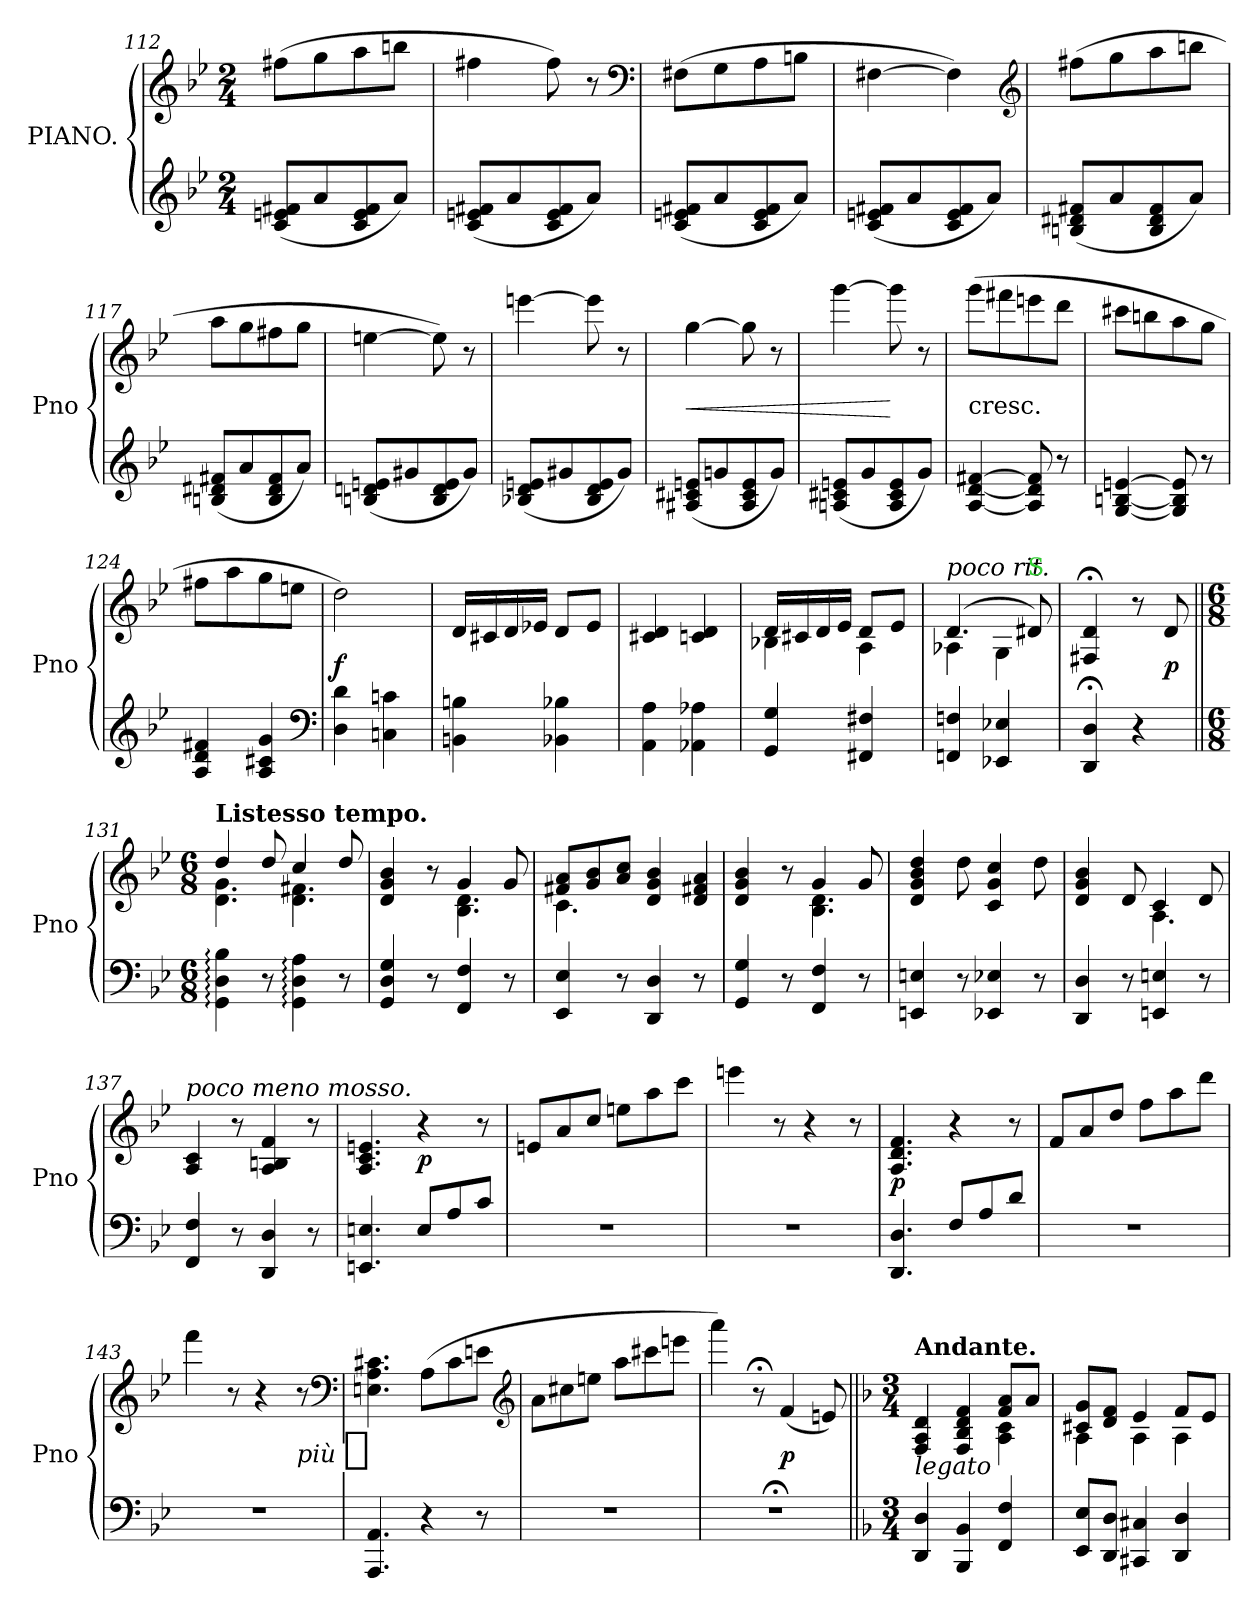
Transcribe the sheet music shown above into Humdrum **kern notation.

**kern	**kern	**dynam
*part1	*part1	*part1
*staff2	*staff1	*staff1/2
*I"PIANO.	*	*
*I'Pno	*	*
*clefG2	*clefG2	*
*k[b-e-]	*k[b-e-]	*
*M2/4	*M2/4	*
=112	=112	=112
(8c/ 8en/ 8f#X/L	(8ff#X\L	.
8a/	8gg\	.
8c/ 8e/ 8f#/	8aa\	.
8a/J)	8bbn\J	.
=113	=113	=113
(8c/ 8en/ 8f#X/L	4ff#X\	.
8a/	.	.
8c/ 8e/ 8f#/	8ff#\)	.
8a/J)	8r	.
*	*clefF4	*
=114	=114	=114
(8c/ 8en/ 8f#X/L	(8F#X\L	.
8a/	8G\	.
8c/ 8e/ 8f#/	8A\	.
8a/J)	8Bn\J	.
=115	=115	=115
(8c/ 8en/ 8f#X/L	[4F#X\	.
8a/	.	.
8c/ 8e/ 8f#/	4F#\])	.
8a/J)	.	.
*	*clefG2	*
=116	=116	=116
(8Bn/ 8d#X/ 8f#X/L	(8ff#X\L	.
8a/	8gg\	.
8B/ 8d#/ 8f#/	8aa\	.
8a/J)	8bbn\J	.
=117	=117	=117
(8Bn/ 8d#X/ 8f#X/L	8aa\L	.
8a/	8gg\	.
8B/ 8d#/ 8f#/	8ff#X\	.
8a/J)	8gg\J	.
=118	=118	=118
(8Bn/ 8dn/ 8en/L	[4een\	.
8g#X/	.	.
8B/ 8d/ 8e/	8ee\])	.
8g#/J)	8r	.
=119	=119	=119
(8B-X/ 8d/ 8en/L	[4eeen\	.
8g#X/	.	.
8B-/ 8d/ 8e/	8eee\]	.
8g#/J)	8r	.
=120	=120	=120
(8A#X/ 8c#X/ 8en/L	[4gg\	<
8gn/	.	.
8A#/ 8c#/ 8e/	8gg\]	.
8g/J)	8r	.
=121	=121	=121
(8An/ 8c#X/ 8en/L	[4ggg\	.
8g/	.	.
8A/ 8c#/ 8e/	8ggg\]	[
8g/J)	8r	.
=122	=122	=122
!	!LO:TX:c:t=cresc.	!
[4A/ [4d/ [4f#X/	(8ggg\L	.
.	8fff#X\	.
8A]/ 8d]/ 8f#]/	8eeen\	.
8r	8ddd\J	.
=123	=123	=123
[4G/ [4Bn/ [4en/	8ccc#X\L	.
.	8bbn\	.
8G]/ 8B]/ 8e]/	8aa\	.
8r	8gg\J	.
=124	=124	=124
4A/ 4d/ 4f#X/	8ff#X\L	.
.	8aa\	.
4A/ 4c#X/ 4g/	8gg\	.
.	8een\J	.
*clefF4	*	*
=125	=125	=125
4D\ 4d\	2dd\)	f
4Cn\ 4cn\	.	.
=126	=126	=126
4BBn\ 4Bn\	16d/LL	.
.	16c#X/	.
.	16d/	.
.	16e-X/JJ	.
4BB-X\ 4B-X\	8d/L	.
.	8e-/J	.
=127	=127	=127
4AA\ 4A\	4c#X/ 4d/	.
4AA-X\ 4A-X\	4cn/ 4d/	.
=128	=128	=128
*	*^	*
4GG/ 4G/	16d/LL	4B-X\	.
.	16c#X/	.	.
.	16d/	.	.
.	16e-/JJ	.	.
4FF#X/ 4F#X/	8d/L	4A\	.
.	8e-/J	.	.
=129	=129	=129	=129
!	!LO:TX:a:i:t=poco rit.	!	!
4FFn/ 4Fn/	(4.d/	4A-X\	.
4EE-X/ 4E-X/	.	4G\	.
!	!LO:TX:a:color=limegreen:t=S	!	!
.	8d#X/)	.	.
*	*v	*v	*
=130	=130	=130
4DD;</ 4D;</	4F#X;</ 4d;</	.
4r	8r	.
.	8d/	p
=131||	=131||	=131||
*M6/8	*M6/8	*
*	*^	*
!	!LO:TX:a:B:t=Listesso tempo.	!	!
4GG:\ 4D:\ 4B-:\	4dd/	4.d\ 4.g\	.
8r	8dd/	.	.
4GG:\ 4D:\ 4A:\	4cc/	4.d\ 4.f#X\	.
8r	8dd/	.	.
=132	=132	=132	=132
4GG/ 4D/ 4G/	4d/ 4g/ 4b-/	4.ryy	.
8r	8r	.	.
4FF/ 4F/	4g/	4.B-\ 4.d\	.
8r	8g/	.	.
=133	=133	=133	=133
4EE-/ 4E-/	8f#X/ 8a/L	4.c\	.
.	8g/ 8b-/	.	.
8r	8a/ 8cc/J	.	.
4DD/ 4D/	4d/ 4g/ 4b-/	4.ryy	.
!	!LO:N:vis=4	!	!
8r	8d/ 8f#X/ 8a/	.	.
=134	=134	=134	=134
4GG/ 4G/	4d/ 4g/ 4b-/	4.ryy	.
8r	8r	.	.
4FF/ 4F/	4g/	4.B-\ 4.d\	.
8r	8g/	.	.
*	*v	*v	*
=135	=135	=135
4EEn/ 4En/	4d/ 4g/ 4b-/ 4dd/	.
8r	8dd\	.
4EE-X/ 4E-X/	4c/ 4g/ 4cc/	.
8r	8dd\	.
=136	=136	=136
*	*^	*
4DD/ 4D/	4d/ 4g/ 4b-/	4.ryy	.
8r	8d/	.	.
4EEn/ 4En/	4c/	4.A\	.
8r	8d/	.	.
*	*v	*v	*
=137	=137	=137
!	!LO:TX:a:i:t=poco meno mosso.	!
4FF/ 4F/	4A/ 4c/	.
8r	8r	.
4DD/ 4D/	4A/ 4Bn/ 4f/	.
8r	8r	.
=138	=138	=138
4.EEn/ 4.En/	4.A/ 4.c/ 4.en/	.
8E/L	4r	p
8A/	.	.
8c/J	8r	.
=139	=139	=139
2.r	8en/L	.
.	8a/	.
.	8cc/J	.
.	8een\L	.
.	8aa\	.
.	8ccc\J	.
=140	=140	=140
2.r	4eeen\	.
.	8r	.
.	4r	.
.	8r	.
=141	=141	=141
4.DD/ 4.D/	4.A/ 4.d/ 4.f/	p
8F/L	4r	.
8A/	.	.
8d/J	8r	.
=142	=142	=142
2.r	8f/L	.
.	8a/	.
.	8dd/J	.
.	8ff\L	.
.	8aa\	.
.	8ddd\J	.
=143	=143	=143
2.r	4fff\	.
.	8r	.
.	4r	.
!	!	!LO:DY:t=più %s
.	8r	p
*	*clefF4	*
=144	=144	=144
4.AAA/ 4.AA/	4.En\ 4.A\ 4.c#X\	.
4r	(8A\L	.
.	8c#\	.
8r	8en\J	.
*	*clefG2	*
=145	=145	=145
2.r	8a\L	.
.	8cc#X\	.
.	8een\J	.
.	8aa\L	.
.	8ccc#X\	.
.	8eeen\J	.
=146	=146	=146
2.r;<	4aaa\)	.
.	8r;<	.
.	(4f/	p
.	8en/)	.
=147||	=147||	=147||
*k[b-]	*k[b-]	*
*M3/4	*M3/4	*
*	*^	*
!	!LO:TX:a:B:t=Andante.	!	!
!	!LO:TX:b:i:t=legato	!	!
4DD/ 4D/	4F/ 4A/ 4d/	2ryy	.
4BBB-/ 4BB-/	4F/ 4B-/ 4d/ 4f/	.	.
4FF/ 4F/	8f/ 8a/L	4A\ 4c\	.
.	8a/J	.	.
=148	=148	=148	=148
8EE/ 8E/L	8c#X/ 8g/L	4A\	.
8DD/ 8D/J	8d/ 8f/J	.	.
4CC#X/ 4C#X/	4e/	4A\	.
4DD/ 4D/	8f/L	4A\	.
.	8e/J	.	.
*	*v	*v	*
=	=	=
*-	*-	*-
